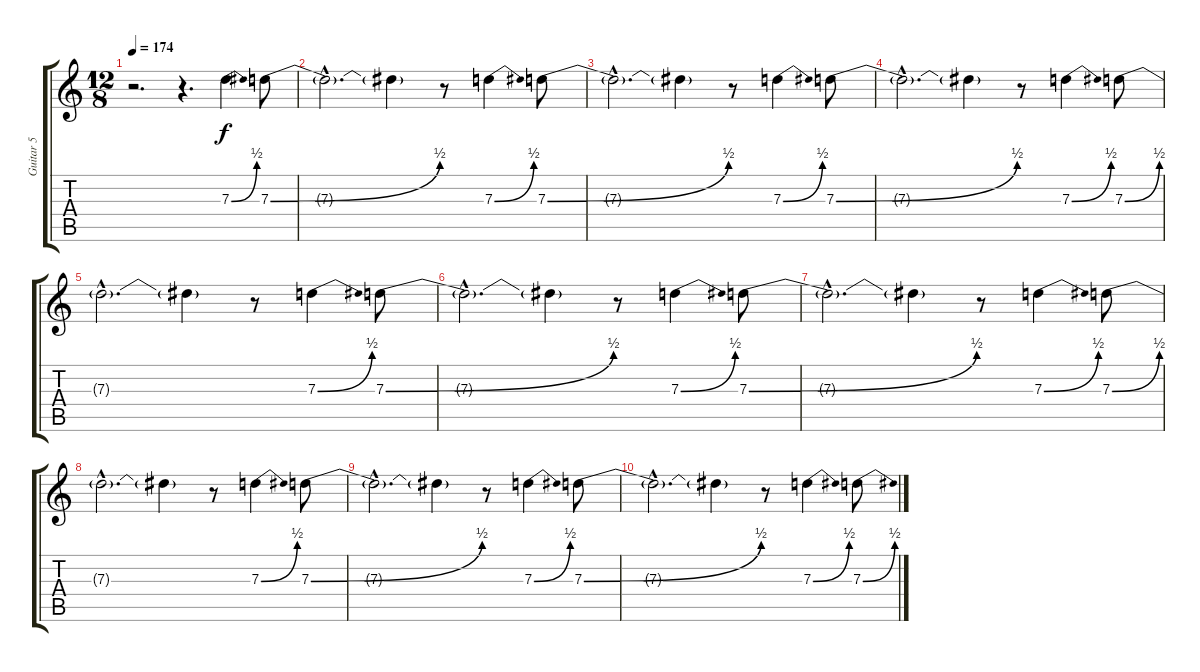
\track ("Guitar 5" "Guitar 5") {instrument distortionguitar}
\staff {score tabs}
\tuning (E4 B3 G3 D3 A2 E2) {hide}
\ts (12 8)
\tempo 174
\clef g2
\ks c
r.2{d dy f} r.4{d} 7.3{be (bend 0 0 60 2)}.4 7.3{be (bend 0 0 60 2)}.8 |
7.3{hac t}.2{d} 7.3{t}.4 r.8 7.3{be (bend 0 0 60 2)}.4 7.3{be (bend 0 0 60 2)}.8 |
7.3{hac t}.2{d} 7.3{t}.4 r.8 7.3{be (bend 0 0 60 2)}.4 7.3{be (bend 0 0 60 2)}.8 |
7.3{hac t}.2{d} 7.3{t}.4 r.8 7.3{be (bend 0 0 60 2)}.4 7.3{be (bend 0 0 60 2)}.8 |
7.3{hac t}.2{d} 7.3{t}.4 r.8 7.3{be (bend 0 0 60 2)}.4 7.3{be (bend 0 0 60 2)}.8 |
7.3{hac t}.2{d} 7.3{t}.4 r.8 7.3{be (bend 0 0 60 2)}.4 7.3{be (bend 0 0 60 2)}.8 |
7.3{hac t}.2{d} 7.3{t}.4 r.8 7.3{be (bend 0 0 60 2)}.4 7.3{be (bend 0 0 60 2)}.8 |
7.3{hac t}.2{d} 7.3{t}.4 r.8 7.3{be (bend 0 0 60 2)}.4 7.3{be (bend 0 0 60 2)}.8 |
7.3{hac t}.2{d} 7.3{t}.4 r.8 7.3{be (bend 0 0 60 2)}.4 7.3{be (bend 0 0 60 2)}.8 |
7.3{hac t}.2{d} 7.3{t}.4 r.8 7.3{be (bend 0 0 60 2)}.4 7.3{be (bend 0 0 60 2)}.8
